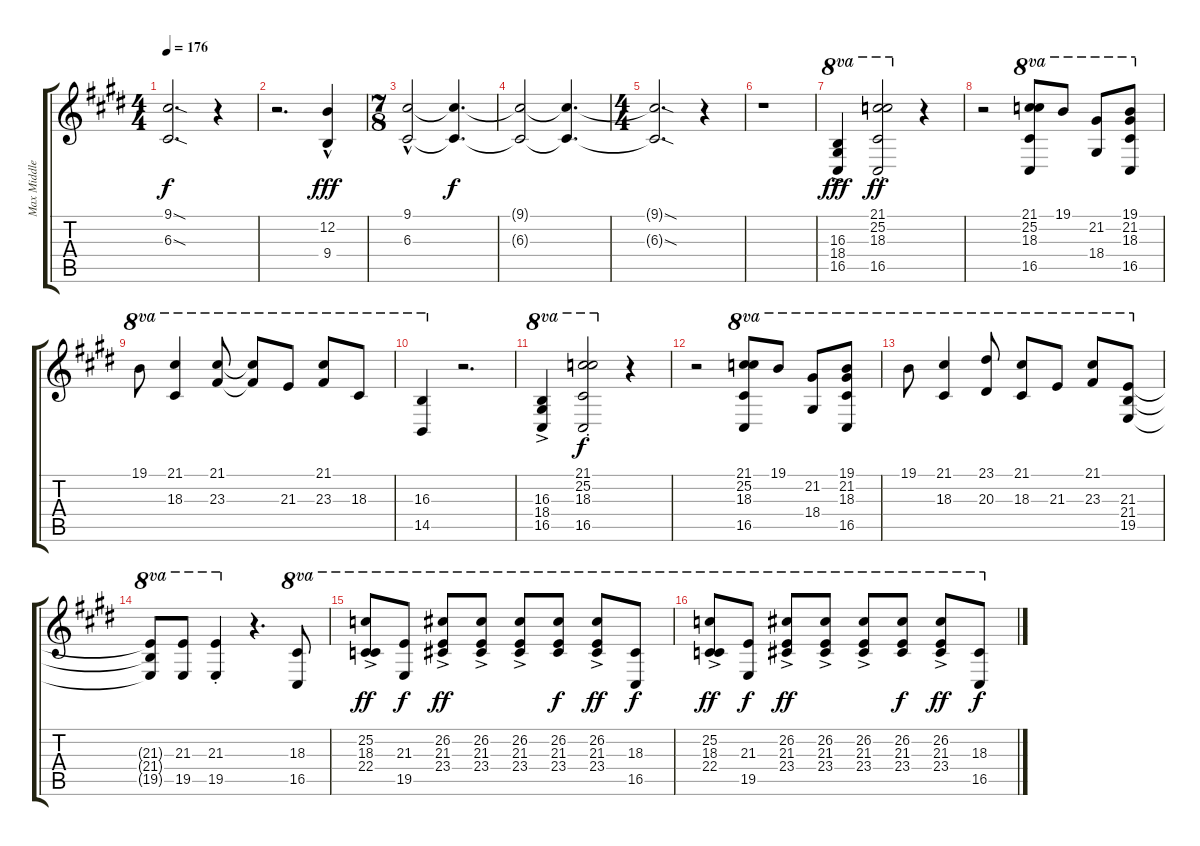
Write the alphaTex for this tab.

\track ("Max Middleton Electric Piano" "Max Middle") {instrument electricpiano1}
\staff {score tabs}
\tuning (E4 B3 G3 D3 A2 E2) {hide}
\ts (4 4)
\tempo 176
\clef g2
\ks e
(9.1{sod t} 6.3{sod t}).2{d dy f} r.4 |
r.2{d} (12.2{hac} 9.4{hac}).4{dy fff} |
\ts (7 8)
(9.1{hac} 6.3{hac}).2 (9.1{t} 6.3{t}).4{d dy f} |
(9.1{t} 6.3{t}).2 (9.1{t} 6.3{t}).4{d} |
\ts (4 4)
(9.1{sod t} 6.3{sod t}).2{d} r.4 |
r.1 |
(16.3 18.4{ac} 16.5{ac}).4{ot 8va dy fff} (21.1{st} 25.2{st} 18.3{st} 16.5{st}).2{ot 8va dy ff} r.4 |
r.2 (21.1 25.2 18.3 16.5).8{ot 8va} 19.1.8{ot 8va} (21.2 18.4).8{ot 8va} (19.1 21.2 18.3 16.5).8{ot 8va} |
19.1.8{ot 8va} (21.1 18.3).4{ot 8va} (21.1 23.3).8{ot 8va} (21.1{t} 23.3{t}).8{ot 8va} 21.3.8{ot 8va} (21.1 23.3).8{ot 8va} 18.3.8{ot 8va} |
(16.3 14.5).4{ot 8va} r.2{d} |
(16.3 18.4{ac} 16.5{ac}).4{ot 8va} (21.1{st} 25.2{st} 18.3{st} 16.5{st}).2{ot 8va dy f} r.4 |
r.2 (21.1 25.2 18.3 16.5).8{ot 8va} 19.1.8{ot 8va} (21.2 18.4).8{ot 8va} (19.1 21.2 18.3 16.5).8{ot 8va} |
19.1.8{ot 8va} (21.1 18.3).4{ot 8va} (23.1 20.3).8{ot 8va} (21.1 18.3).8{ot 8va} 21.3.8{ot 8va} (21.1 23.3).8{ot 8va} (21.3 21.4 19.5).8{ot 8va} |
(21.3{t} 21.4{t} 19.5{t}).8{ot 8va} (21.3 19.5).8{ot 8va} (21.3{st} 19.5{st}).4{ot 8va} r.4{d} (18.3 16.5).8{ot 8va} |
(25.2{ac} 18.3{ac} 22.4{ac}).8{ot 8va dy ff} (21.3 19.5).8{ot 8va dy f} (26.2{ac} 21.3{ac} 23.4{ac}).8{ot 8va dy ff} (26.2{ac} 21.3{ac} 23.4{ac}).8{ot 8va} (26.2{ac} 21.3{ac} 23.4{ac}).8{ot 8va} (26.2 21.3 23.4).8{ot 8va dy f} (26.2{ac} 21.3{ac} 23.4{ac}).8{ot 8va dy ff} (18.3 16.5).8{ot 8va dy f} |
(25.2{ac} 18.3{ac} 22.4{ac}).8{ot 8va dy ff} (21.3 19.5).8{ot 8va dy f} (26.2{ac} 21.3{ac} 23.4{ac}).8{ot 8va dy ff} (26.2{ac} 21.3{ac} 23.4{ac}).8{ot 8va} (26.2{ac} 21.3{ac} 23.4{ac}).8{ot 8va} (26.2 21.3 23.4).8{ot 8va dy f} (26.2{ac} 21.3{ac} 23.4{ac}).8{ot 8va dy ff} (18.3 16.5).8{ot 8va dy f}
